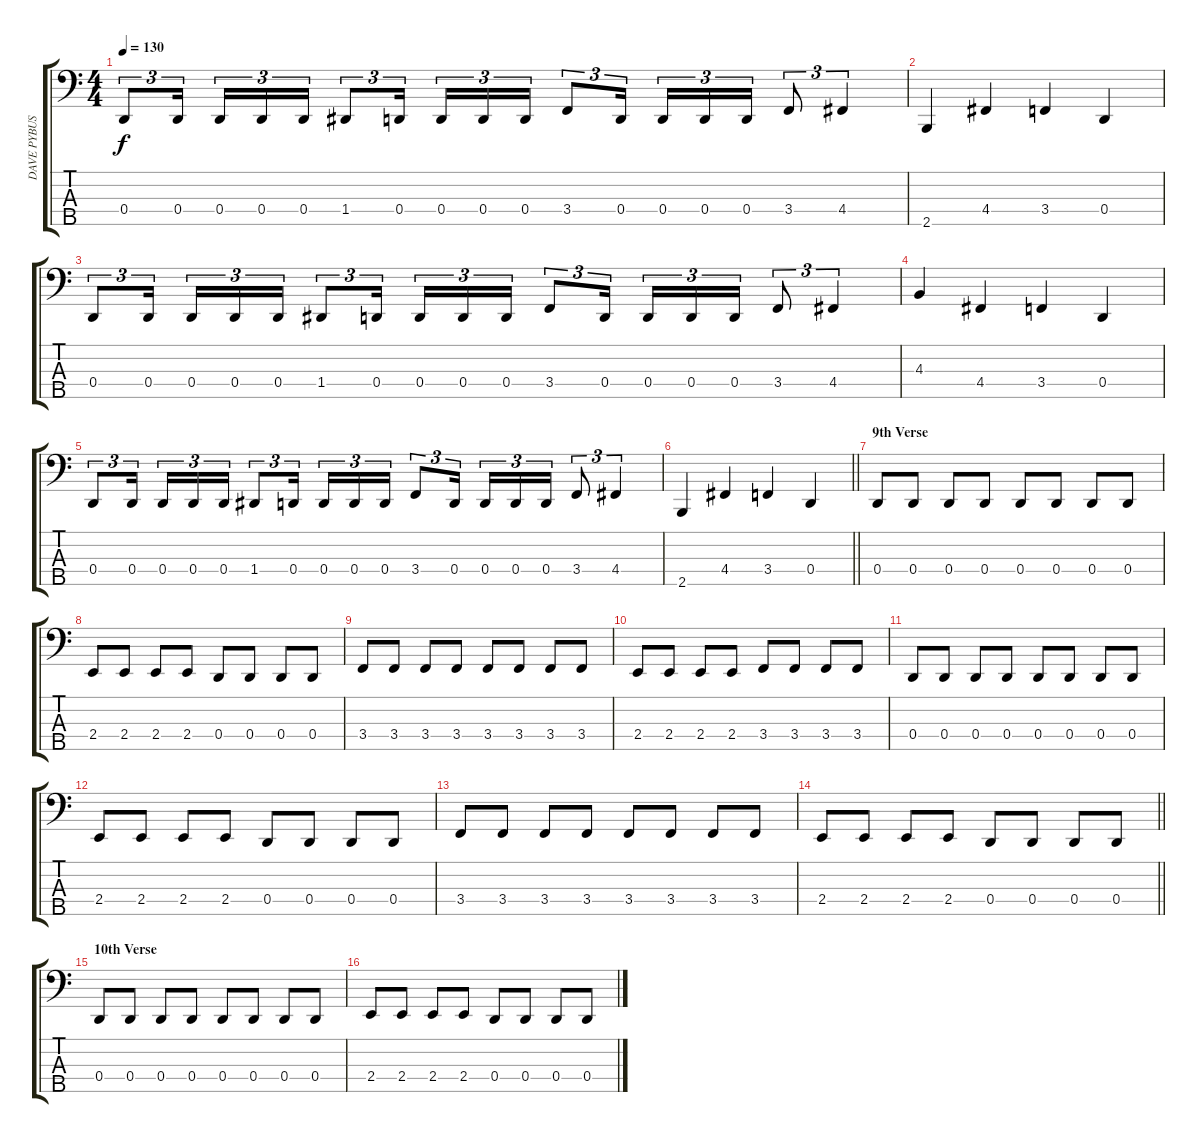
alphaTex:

\track ("DAVE PYBUS" "DAVE PYBUS") {instrument electricbassfinger}
\staff {score tabs}
\tuning (F2 C2 G1 D1 A0) {hide}
\ts (4 4)
\tempo 130
\clef f4
\ks c
0.4.8{tu (3 2) dy f} 0.4.16{tu (3 2) beam splitsecondary} 0.4.16{tu (3 2)} 0.4.16{tu (3 2)} 0.4.16{tu (3 2)} 1.4.8{tu (3 2)} 0.4.16{tu (3 2) beam splitsecondary} 0.4.16{tu (3 2)} 0.4.16{tu (3 2)} 0.4.16{tu (3 2)} 3.4.8{tu (3 2)} 0.4.16{tu (3 2) beam splitsecondary} 0.4.16{tu (3 2)} 0.4.16{tu (3 2)} 0.4.16{tu (3 2)} 3.4.8{tu (3 2)} 4.4.4{tu (3 2)} |
2.5.4 4.4.4 3.4.4 0.4.4 |
0.4.8{tu (3 2)} 0.4.16{tu (3 2) beam splitsecondary} 0.4.16{tu (3 2)} 0.4.16{tu (3 2)} 0.4.16{tu (3 2)} 1.4.8{tu (3 2)} 0.4.16{tu (3 2) beam splitsecondary} 0.4.16{tu (3 2)} 0.4.16{tu (3 2)} 0.4.16{tu (3 2)} 3.4.8{tu (3 2)} 0.4.16{tu (3 2) beam splitsecondary} 0.4.16{tu (3 2)} 0.4.16{tu (3 2)} 0.4.16{tu (3 2)} 3.4.8{tu (3 2)} 4.4.4{tu (3 2)} |
4.3.4 4.4.4 3.4.4 0.4.4 |
0.4.8{tu (3 2)} 0.4.16{tu (3 2) beam splitsecondary} 0.4.16{tu (3 2)} 0.4.16{tu (3 2)} 0.4.16{tu (3 2)} 1.4.8{tu (3 2)} 0.4.16{tu (3 2) beam splitsecondary} 0.4.16{tu (3 2)} 0.4.16{tu (3 2)} 0.4.16{tu (3 2)} 3.4.8{tu (3 2)} 0.4.16{tu (3 2) beam splitsecondary} 0.4.16{tu (3 2)} 0.4.16{tu (3 2)} 0.4.16{tu (3 2)} 3.4.8{tu (3 2)} 4.4.4{tu (3 2)} |
\barLineRight lightlight
2.5.4 4.4.4 3.4.4 0.4.4 |
\section ("" "9th Verse")
0.4.8 0.4.8 0.4.8 0.4.8 0.4.8 0.4.8 0.4.8 0.4.8 |
2.4.8 2.4.8 2.4.8 2.4.8 0.4.8 0.4.8 0.4.8 0.4.8 |
3.4.8 3.4.8 3.4.8 3.4.8 3.4.8 3.4.8 3.4.8 3.4.8 |
2.4.8 2.4.8 2.4.8 2.4.8 3.4.8 3.4.8 3.4.8 3.4.8 |
0.4.8 0.4.8 0.4.8 0.4.8 0.4.8 0.4.8 0.4.8 0.4.8 |
2.4.8 2.4.8 2.4.8 2.4.8 0.4.8 0.4.8 0.4.8 0.4.8 |
3.4.8 3.4.8 3.4.8 3.4.8 3.4.8 3.4.8 3.4.8 3.4.8 |
\barLineRight lightlight
2.4.8 2.4.8 2.4.8 2.4.8 0.4.8 0.4.8 0.4.8 0.4.8 |
\section ("" "10th Verse")
0.4.8 0.4.8 0.4.8 0.4.8 0.4.8 0.4.8 0.4.8 0.4.8 |
2.4.8 2.4.8 2.4.8 2.4.8 0.4.8 0.4.8 0.4.8 0.4.8
